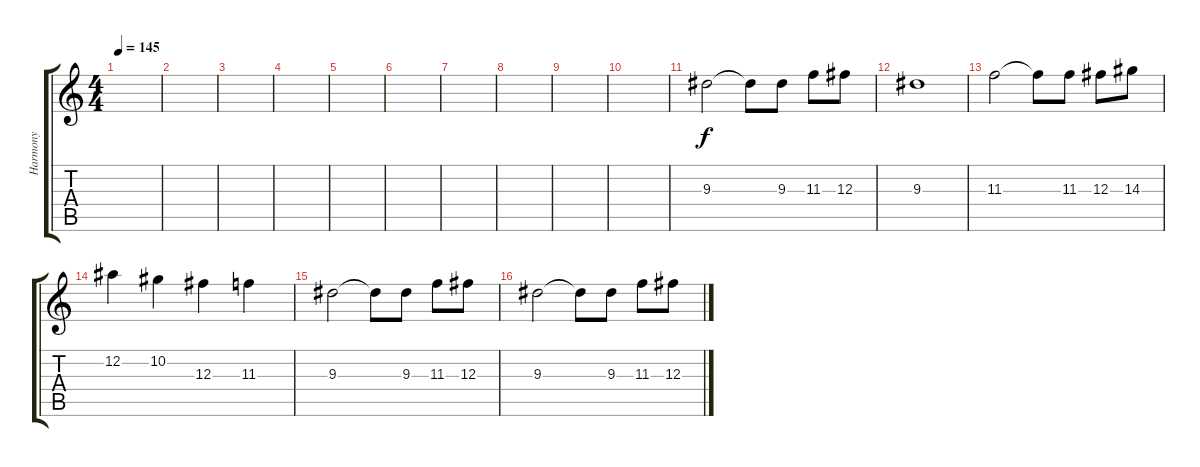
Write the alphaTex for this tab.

\track ("Harmony" "Harmony") {instrument distortionguitar}
\staff {score tabs}
\tuning (Eb4 Bb3 Gb3 Db3 Ab2 Eb2) {hide}
\ts (4 4)
\tempo 145
\clef g2
\ks c
|
|
|
|
|
|
|
|
|
|
9.3.2 9.3{t}.8 9.3.8 11.3.8 12.3.8 |
9.3.1 |
11.3.2 11.3{t}.8 11.3.8 12.3.8 14.3.8 |
12.2.4 10.2.4 12.3.4 11.3.4 |
9.3.2 9.3{t}.8 9.3.8 11.3.8 12.3.8 |
9.3.2 9.3{t}.8 9.3.8 11.3.8 12.3.8
